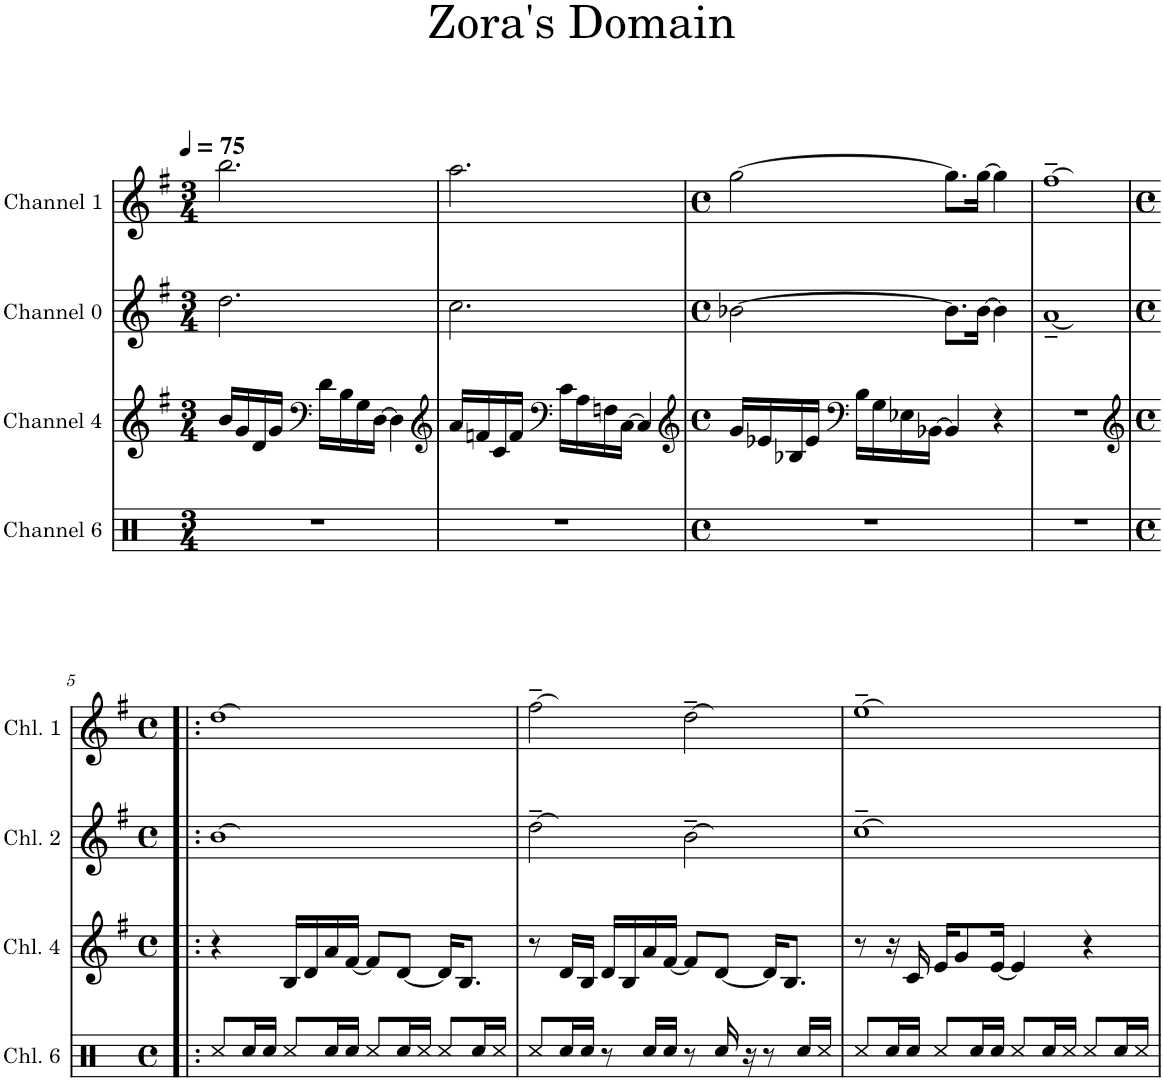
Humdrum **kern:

**kern	**kern	**kern	**kern
*part4	*part3	*part2	*part1
*staff4	*staff3	*staff2	*staff1
*I"Channel 6	*I"Channel 4	*I"Channel 0	*I"Channel 1
*I'Chl. 6	*I'Chl. 4	*I'Chl. 2	*I'Chl. 1
*clefX	*clefG2	*clefG2	*clefG2
*k[]	*k[f#]	*k[f#]	*k[f#]
*M3/4	*M3/4	*M3/4	*M3/4
*MM75	*MM75	*MM75	*MM75
=1	=1	=1	=1
2.r	16b/LL	2.dd\	2.bb\
.	16g/	.	.
.	16d/	.	.
.	16g/JJ	.	.
*	*clefF4	*	*
.	16d\LL	.	.
.	16B\	.	.
.	16G\	.	.
.	[16D\JJ	.	.
.	4D\]	.	.
=2	=2	=2	=2
*	*clefG2	*	*
2.r	16a/LL	2.cc\	2.aa\
.	16fn/	.	.
.	16c/	.	.
.	16f/JJ	.	.
*	*clefF4	*	*
.	16c\LL	.	.
.	16A\	.	.
.	16Fn\	.	.
.	[16C\JJ	.	.
.	4C/]	.	.
=3	=3	=3	=3
*	*clefG2	*	*
*M4/4	*M4/4	*M4/4	*M4/4
*met(c)	*met(c)	*met(c)	*met(c)
1r	16g/LL	[2b-X\	[2gg\
.	16e-X/	.	.
.	16B-X/	.	.
.	16e-/JJ	.	.
*	*clefF4	*	*
.	16B-\LL	.	.
.	16G\	.	.
.	16E-X\	.	.
.	[16BB-X\JJ	.	.
.	4BB-/]	8.b-\L]	8.gg\L]
.	.	[16b-\Jk	[16gg\Jk
.	4r	4b-\]	4gg\]
=4	=4	=4	=4
1r	1r	1a~	1ff#~
!!LO:LB:g=z
=5!|:	=5!|:	=5!|:	=5!|:
*	*clefG2	*	*
*M4/4	*M4/4	*M4/4	*M4/4
*met(c)	*met(c)	*met(c)	*met(c)
8Rcc/L	4r	1b	1dd
16Rcc/L	.	.	.
16Rcc/JJ	.	.	.
8Rcc/L	16B/LL	.	.
.	16d/	.	.
16Rcc/L	16a/	.	.
16Rcc/JJ	[16f#/JJ	.	.
8Rcc/L	8f#/L]	.	.
16Rcc/L	[8d/J	.	.
16Rcc/JJ	.	.	.
8Rcc/L	16d/KL]	.	.
.	8.B/J	.	.
16Rcc/L	.	.	.
16Rcc/JJ	.	.	.
=6	=6	=6	=6
8Rcc/L	8r	2dd~\	2ff#~\
16Rcc/L	16d/LL	.	.
16Rcc/JJ	16B/JJ	.	.
8r	16d/LL	.	.
.	16B/	.	.
16Rcc/LL	16a/	.	.
16Rcc/JJ	[16f#/JJ	.	.
8r	8f#/L]	2b~\	2dd~\
16Rcc/	[8d/J	.	.
16r	.	.	.
8r	16d/KL]	.	.
.	8.B/J	.	.
16Rcc/LL	.	.	.
16Rcc/JJ	.	.	.
=7	=7	=7	=7
8Rcc/L	8r	1cc~	1ee~
16Rcc/L	16r	.	.
16Rcc/JJ	16c/	.	.
8Rcc/L	16e/KL	.	.
.	8g/	.	.
16Rcc/L	.	.	.
16Rcc/JJ	[16e/Jk	.	.
8Rcc/L	4e/]	.	.
16Rcc/L	.	.	.
16Rcc/JJ	.	.	.
8Rcc/L	4r	.	.
16Rcc/L	.	.	.
16Rcc/JJ	.	.	.
=	=	=	=
*-	*-	*-	*-
